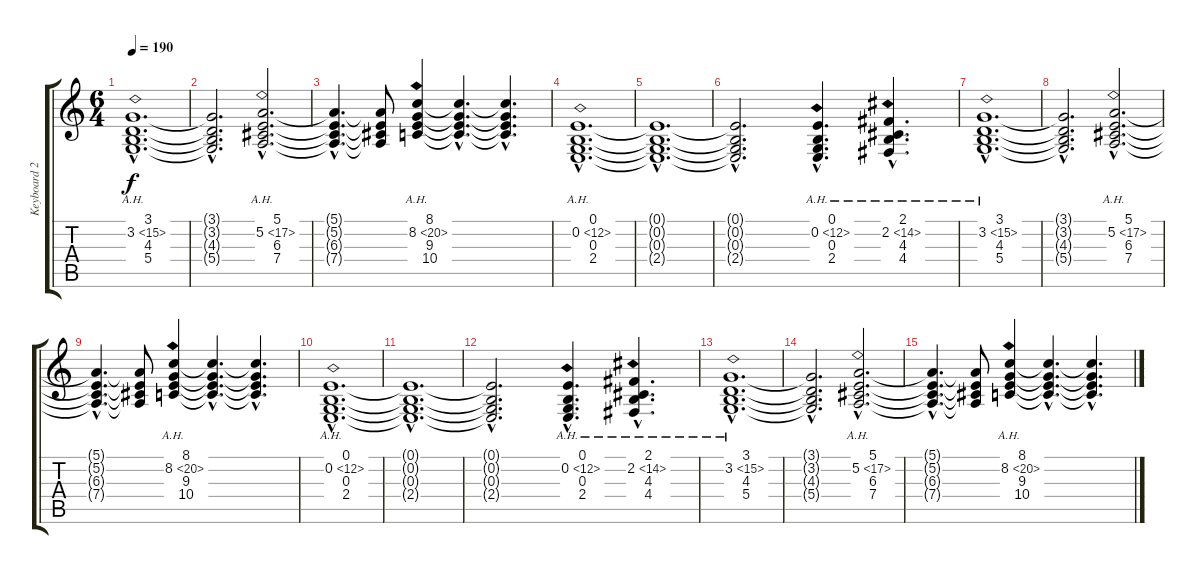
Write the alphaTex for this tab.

\track ("Keyboard 2" "Keyboard 2") {instrument choiraahs}
\staff {score tabs}
\tuning (E4 B3 G3 D3 A2 E2) {hide}
\ts (6 4)
\tempo 190
\clef g2
\ks c
(3.1{hac} 3.2{ah 12 hac} 4.3{hac} 5.4{hac}).1{d dy f} |
(3.1{hac t} 3.2{hac t} 4.3{hac t} 5.4{hac t}).2{d} (5.1{hac} 5.2{ah 12 hac} 6.3{hac} 7.4{hac}).2{d} |
(5.1{hac t} 5.2{hac t} 6.3{hac t} 7.4{hac t}).4{d} (5.1{t} 5.2{t} 6.3{t} 7.4{t}).8 (8.1 8.2{ah 12} 9.3 10.4).4 (8.1{hac t} 8.2{hac t} 9.3{hac t} 10.4{hac t}).4{d} (8.1{hac t} 8.2{hac t} 9.3{hac t} 10.4{hac t}).4{d} |
(0.1{hac} 0.2{ah 12 hac} 0.3{hac} 2.4{hac}).1{d} |
(0.1{hac t} 0.2{hac t} 0.3{hac t} 2.4{hac t}).1{d} |
(0.1{hac t} 0.2{hac t} 0.3{hac t} 2.4{hac t}).2{d} (0.1{hac} 0.2{ah 12 hac} 0.3{hac} 2.4{hac}).4{d} (2.1{hac} 2.2{ah 12 hac} 4.3{hac} 4.4{hac}).4{d} |
(3.1{hac} 3.2{ah 12 hac} 4.3{hac} 5.4{hac}).1{d} |
(3.1{hac t} 3.2{hac t} 4.3{hac t} 5.4{hac t}).2{d} (5.1{hac} 5.2{ah 12 hac} 6.3{hac} 7.4{hac}).2{d} |
(5.1{hac t} 5.2{hac t} 6.3{hac t} 7.4{hac t}).4{d} (5.1{t} 5.2{t} 6.3{t} 7.4{t}).8 (8.1 8.2{ah 12} 9.3 10.4).4 (8.1{hac t} 8.2{hac t} 9.3{hac t} 10.4{hac t}).4{d} (8.1{hac t} 8.2{hac t} 9.3{hac t} 10.4{hac t}).4{d} |
(0.1{hac} 0.2{ah 12 hac} 0.3{hac} 2.4{hac}).1{d volume 0} |
(0.1{hac t} 0.2{hac t} 0.3{hac t} 2.4{hac t}).1{d} |
(0.1{hac t} 0.2{hac t} 0.3{hac t} 2.4{hac t}).2{d} (0.1{hac} 0.2{ah 12 hac} 0.3{hac} 2.4{hac}).4{d} (2.1{hac} 2.2{ah 12 hac} 4.3{hac} 4.4{hac}).4{d} |
(3.1{hac} 3.2{ah 12 hac} 4.3{hac} 5.4{hac}).1{d} |
(3.1{hac t} 3.2{hac t} 4.3{hac t} 5.4{hac t}).2{d} (5.1{hac} 5.2{ah 12 hac} 6.3{hac} 7.4{hac}).2{d} |
(5.1{hac t} 5.2{hac t} 6.3{hac t} 7.4{hac t}).4{d} (5.1{t} 5.2{t} 6.3{t} 7.4{t}).8 (8.1 8.2{ah 12} 9.3 10.4).4 (8.1{hac t} 8.2{hac t} 9.3{hac t} 10.4{hac t}).4{d} (8.1{hac t} 8.2{hac t} 9.3{hac t} 10.4{hac t}).4{d}
